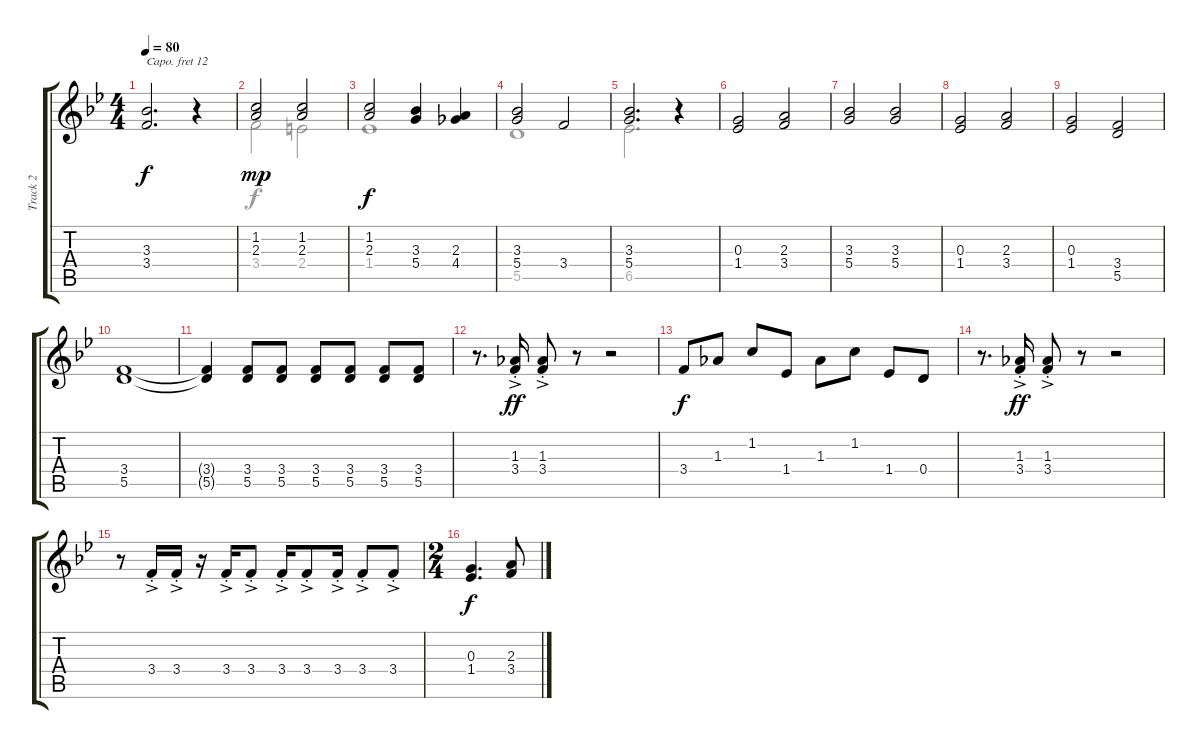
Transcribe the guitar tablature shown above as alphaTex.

\track ("Track 2" "Track 2") {instrument trumpet}
\staff {score tabs}
\capo 12
\tuning (E4 B3 G3 D3 A2 E2) {hide}
\voice
\ts (4 4)
\tempo 80
\clef g2
\ks bb
(3.3{t} 3.4{t}).2{d dy f} r.4 |
(1.2 2.3).2{dy mp} (1.2 2.3).2 |
(1.2 2.3).2{dy f} (3.3 5.4).4 (2.3 4.4).4 |
(3.3 5.4).2 3.4.2 |
(3.3 5.4).2{d} r.4 |
(0.3 1.4).2 (2.3 3.4).2 |
(3.3 5.4).2 (3.3 5.4).2 |
(0.3 1.4).2 (2.3 3.4).2 |
(0.3 1.4).2 (3.4 5.5).2 |
(3.4 5.5).1 |
(3.4{t} 5.5{t}).4 (3.4 5.5).8 (3.4 5.5).8 (3.4 5.5).8 (3.4 5.5).8 (3.4 5.5).8 (3.4 5.5).8 |
r.8{d} (1.3{ac st} 3.4{ac st}).16{dy ff} (1.3{ac st} 3.4{ac st}).8 r.8 r.2 |
3.4.8{dy f} 1.3.8 1.2.8 1.4.8 1.3.8 1.2.8 1.4.8 0.4.8 |
r.8{d} (1.3{ac st} 3.4{ac st}).16{dy ff} (1.3{ac st} 3.4{ac st}).8 r.8 r.2 |
r.8 3.4{ac st}.16 3.4{ac st}.16 r.16 3.4{ac st}.16 3.4{ac st}.8 3.4{ac st}.16 3.4{ac st}.8 3.4{ac st}.16 3.4{ac st}.8 3.4{ac st}.8 |
\ts (2 4)
(0.3 1.4).4{d dy f} (2.3 3.4).8
\voice
\clef g2
\ottava regular
\simile none
\ks bb
|
3.4.2 2.4.2 |
1.4.1 |
5.5.1 |
6.5.2{d} r.4 |
|
|
|
|
|
|
|
|
|
|
